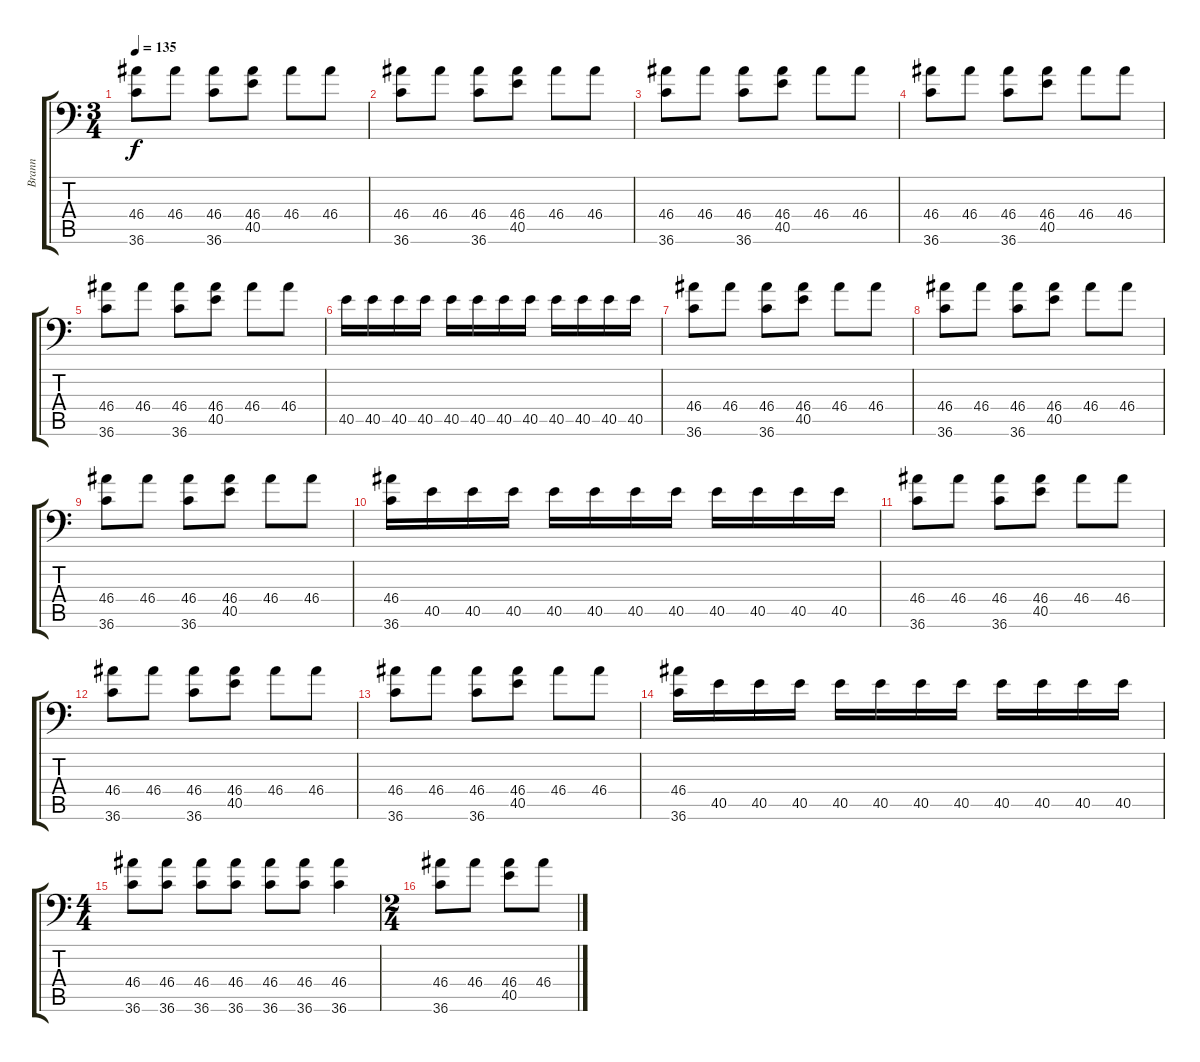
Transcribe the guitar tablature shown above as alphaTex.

\track ("Brann" "Brann") {instrument acousticgrandpiano}
\staff {score tabs}
\tuning (C-1 C-1 C-1 C-1 C-1 C-1) {hide}
\ts (3 4)
\tempo 135
\clef f4
\ks c
(46.4 36.6).8{dy f} 46.4.8 (46.4 36.6).8 (46.4 40.5).8 46.4.8 46.4.8 |
(46.4 36.6).8 46.4.8 (46.4 36.6).8 (46.4 40.5).8 46.4.8 46.4.8 |
(46.4 36.6).8 46.4.8 (46.4 36.6).8 (46.4 40.5).8 46.4.8 46.4.8 |
(46.4 36.6).8 46.4.8 (46.4 36.6).8 (46.4 40.5).8 46.4.8 46.4.8 |
(46.4 36.6).8 46.4.8 (46.4 36.6).8 (46.4 40.5).8 46.4.8 46.4.8 |
40.5.16 40.5.16 40.5.16 40.5.16 40.5.16 40.5.16 40.5.16 40.5.16 40.5.16 40.5.16 40.5.16 40.5.16 |
(46.4 36.6).8 46.4.8 (46.4 36.6).8 (46.4 40.5).8 46.4.8 46.4.8 |
(46.4 36.6).8 46.4.8 (46.4 36.6).8 (46.4 40.5).8 46.4.8 46.4.8 |
(46.4 36.6).8 46.4.8 (46.4 36.6).8 (46.4 40.5).8 46.4.8 46.4.8 |
(46.4 36.6).16 40.5.16 40.5.16 40.5.16 40.5.16 40.5.16 40.5.16 40.5.16 40.5.16 40.5.16 40.5.16 40.5.16 |
(46.4 36.6).8 46.4.8 (46.4 36.6).8 (46.4 40.5).8 46.4.8 46.4.8 |
(46.4 36.6).8 46.4.8 (46.4 36.6).8 (46.4 40.5).8 46.4.8 46.4.8 |
(46.4 36.6).8 46.4.8 (46.4 36.6).8 (46.4 40.5).8 46.4.8 46.4.8 |
(46.4 36.6).16 40.5.16 40.5.16 40.5.16 40.5.16 40.5.16 40.5.16 40.5.16 40.5.16 40.5.16 40.5.16 40.5.16 |
\ts (4 4)
(46.4 36.6).8 (46.4 36.6).8 (46.4 36.6).8 (46.4 36.6).8 (46.4 36.6).8 (46.4 36.6).8 (46.4 36.6).4 |
\ts (2 4)
(46.4 36.6).8 46.4.8 (46.4 40.5).8 46.4.8
